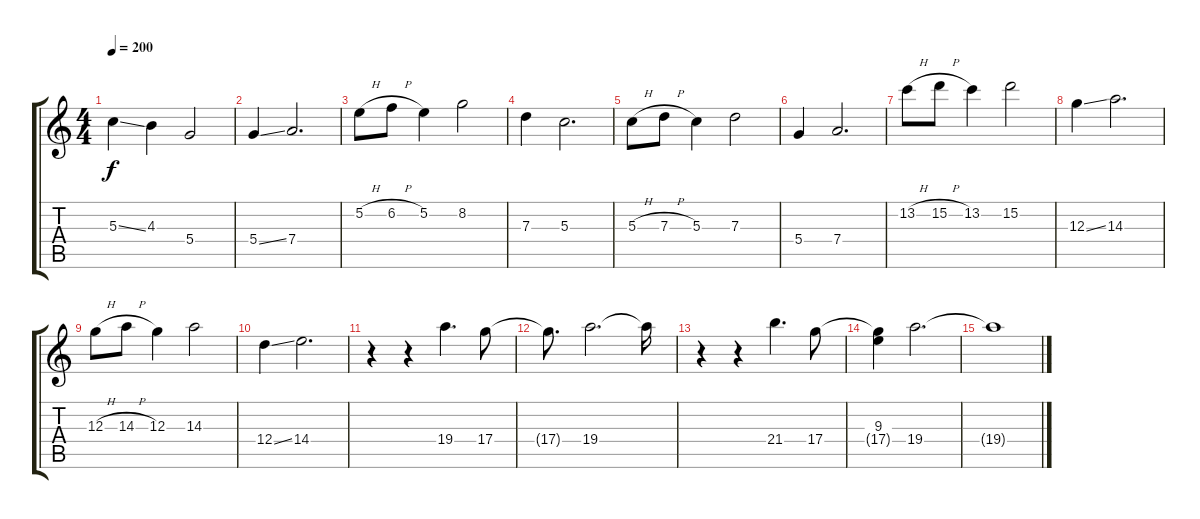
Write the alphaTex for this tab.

\track "" {instrument distortionguitar}
\staff {score tabs}
\tuning (E4 B3 G3 D3 A2 E2) {hide}
\ts (4 4)
\tempo 200
\clef g2
\ks c
5.3{ss}.4{dy f} 4.3.4 5.4.2 |
5.4{ss}.4 7.4.2{d} |
5.2{h}.8 6.2{h}.8 5.2.4 8.2.2 |
7.3.4 5.3.2{d} |
5.3{h}.8 7.3{h}.8 5.3.4 7.3.2 |
5.4.4 7.4.2{d} |
13.2{h}.8 15.2{h}.8 13.2.4 15.2.2 |
12.3{ss}.4 14.3.2{d} |
12.3{h}.8 14.3{h}.8 12.3.4 14.3.2 |
12.4{ss}.4 14.4.2{d} |
r.4 r.4 19.4.4{d} 17.4.8 |
17.4{t}.8{d} 19.4.2{d} 19.4{t}.16 |
r.4 r.4 21.4.4{d} 17.4.8 |
(9.3 17.4{t}).4 19.4.2{d} |
19.4{t}.1
